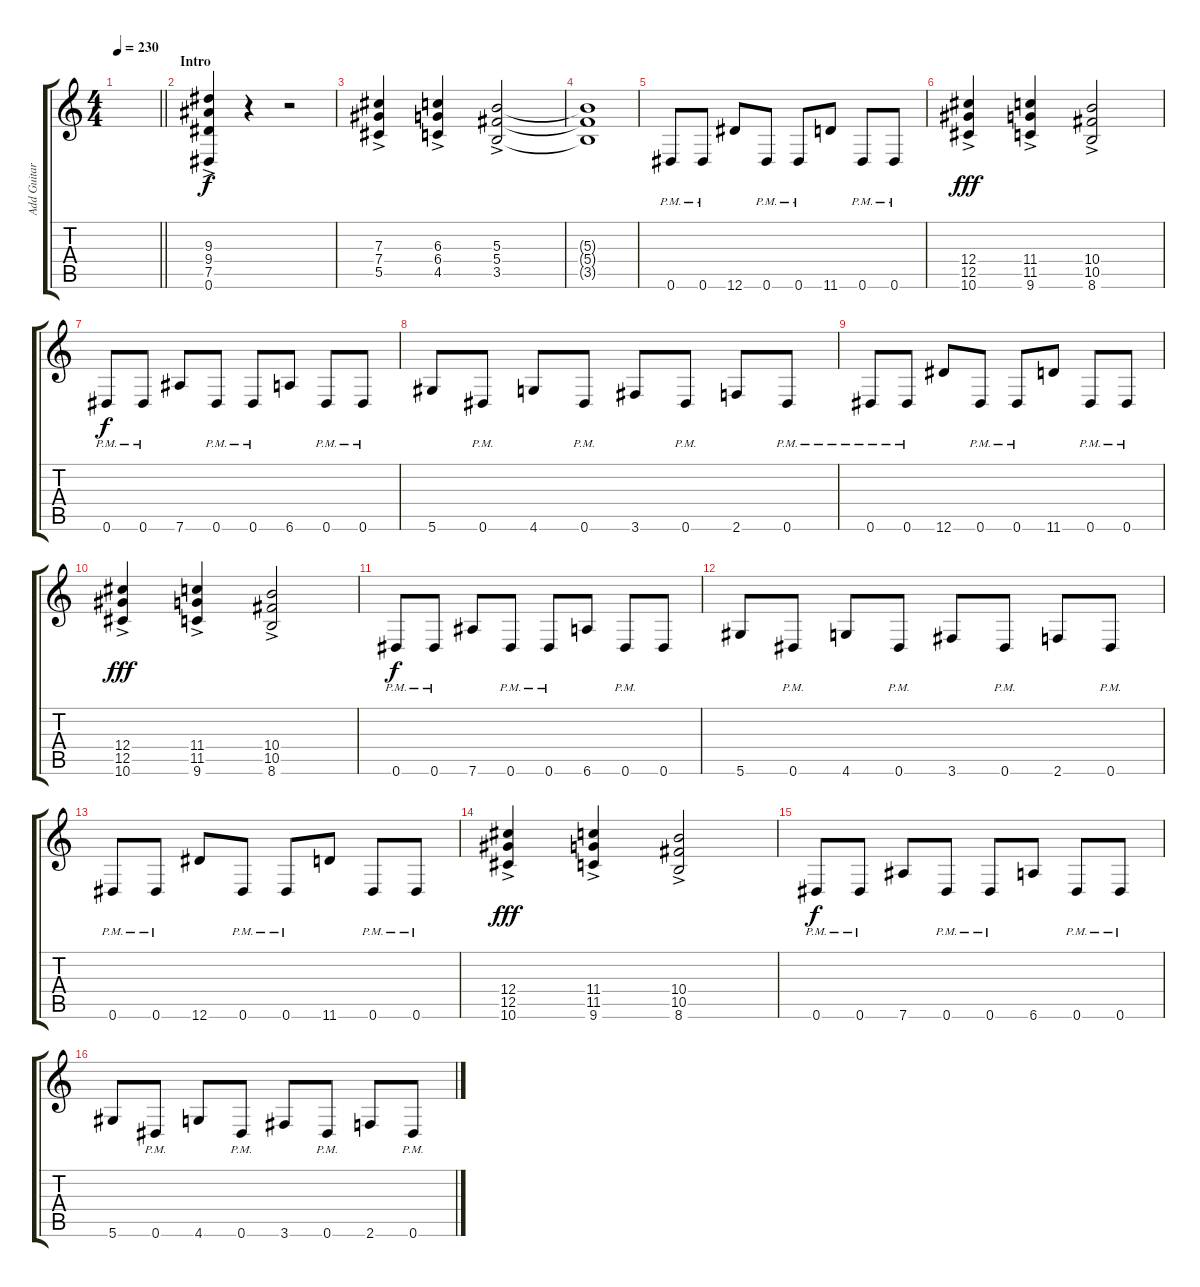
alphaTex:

\track ("Add Guitar" "Add Guitar") {instrument overdrivenguitar}
\staff {score tabs}
\tuning (Eb4 Bb3 Gb3 Db3 Ab2 Eb2) {hide}
\ts (4 4)
\tempo 230
\clef g2
\barLineRight lightlight
\ks c
|
\section ("" "Intro")
(9.3{ac} 9.4{ac} 7.5{ac} 0.6{ac}).4 r.4 r.2 |
(7.3{ac} 7.4{ac} 5.5{ac}).4 (6.3{ac} 6.4{ac} 4.5{ac}).4 (5.3{ac} 5.4{ac} 3.5{ac}).2 |
(5.3{t} 5.4{t} 3.5{t}).1{dy f} |
0.6{pm}.8 0.6{pm}.8 12.6.8 0.6{pm}.8 0.6{pm}.8 11.6.8 0.6{pm}.8 0.6{pm}.8 |
(12.4{ac} 12.5{ac} 10.6{ac}).4{dy fff} (11.4{ac} 11.5{ac} 9.6{ac}).4 (10.4{ac} 10.5{ac} 8.6{ac}).2 |
0.6{pm}.8{dy f} 0.6{pm}.8 7.6.8 0.6{pm}.8 0.6{pm}.8 6.6.8 0.6{pm}.8 0.6{pm}.8 |
5.6.8 0.6{pm}.8 4.6.8 0.6{pm}.8 3.6.8 0.6{pm}.8 2.6.8 0.6{pm}.8 |
0.6{pm}.8 0.6{pm}.8 12.6.8 0.6{pm}.8 0.6{pm}.8 11.6.8 0.6{pm}.8 0.6{pm}.8 |
(12.4{ac} 12.5{ac} 10.6{ac}).4{dy fff} (11.4{ac} 11.5{ac} 9.6{ac}).4 (10.4{ac} 10.5{ac} 8.6{ac}).2 |
0.6{pm}.8{dy f} 0.6{pm}.8 7.6.8 0.6{pm}.8 0.6{pm}.8 6.6.8 0.6{pm}.8 0.6.8 |
5.6.8 0.6{pm}.8 4.6.8 0.6{pm}.8 3.6.8 0.6{pm}.8 2.6.8 0.6{pm}.8 |
0.6{pm}.8 0.6{pm}.8 12.6.8 0.6{pm}.8 0.6{pm}.8 11.6.8 0.6{pm}.8 0.6{pm}.8 |
(12.4{ac} 12.5{ac} 10.6{ac}).4{dy fff} (11.4{ac} 11.5{ac} 9.6{ac}).4 (10.4{ac} 10.5{ac} 8.6{ac}).2 |
0.6{pm}.8{dy f} 0.6{pm}.8 7.6.8 0.6{pm}.8 0.6{pm}.8 6.6.8 0.6{pm}.8 0.6{pm}.8 |
5.6.8 0.6{pm}.8 4.6.8 0.6{pm}.8 3.6.8 0.6{pm}.8 2.6.8 0.6{pm}.8
